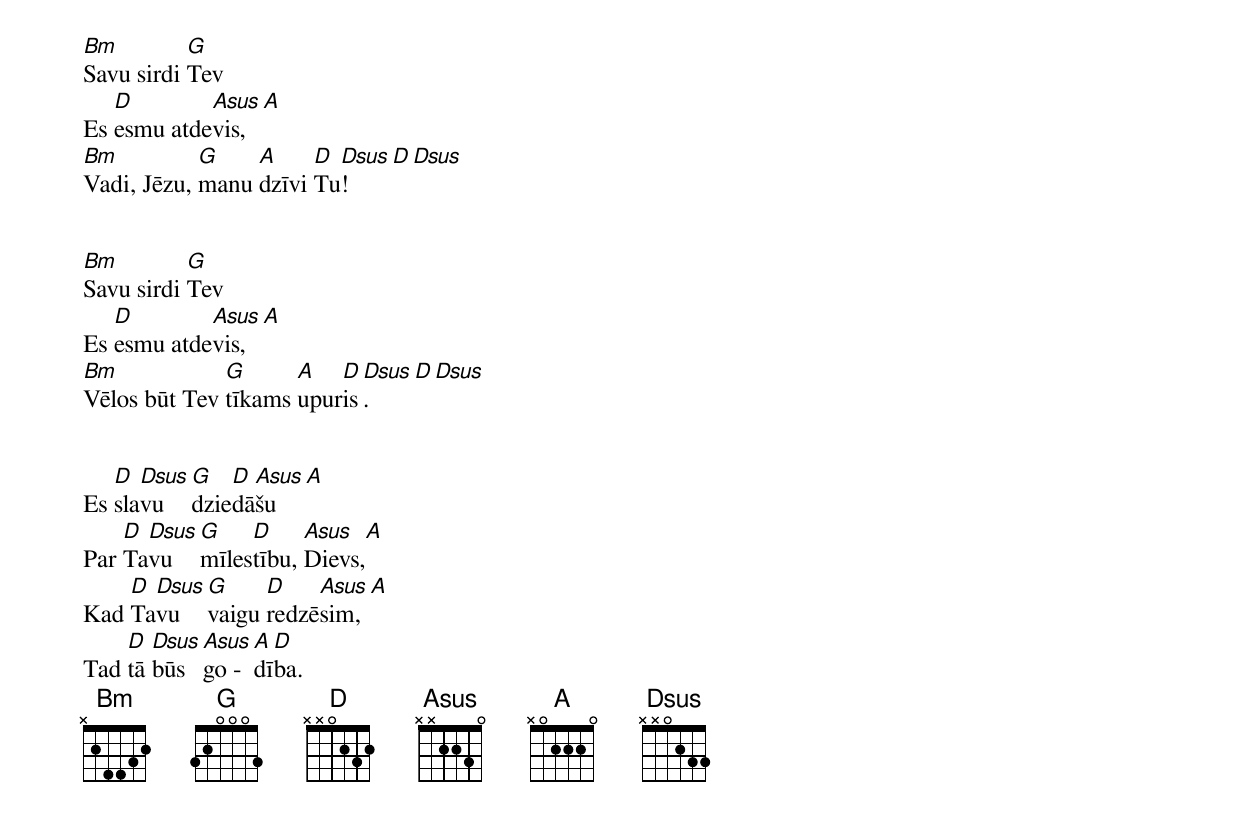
Bm         G
Savu sirdi Tev
   D        Asus A
Es esmu atdevis,
Bm          G    A     D Dsus D Dsus
Vadi, Jēzu, manu dzīvi Tu!


Bm         G
Savu sirdi Tev
   D        Asus A
Es esmu atdevis,
Bm            G      A   D Dsus D Dsus
Vēlos būt Tev tīkams upuris.


   D  Dsus G   D Asus A
Es slavu   dziedāšu
    D Dsus G    D     Asus  A
Par Tavu   mīlestību, Dievs,
    D Dsus G     D    Asus A
Kad Tavu   vaigu redzēsim,
    D  Dsus Asus A D
Tad tā būs  go - dība.
